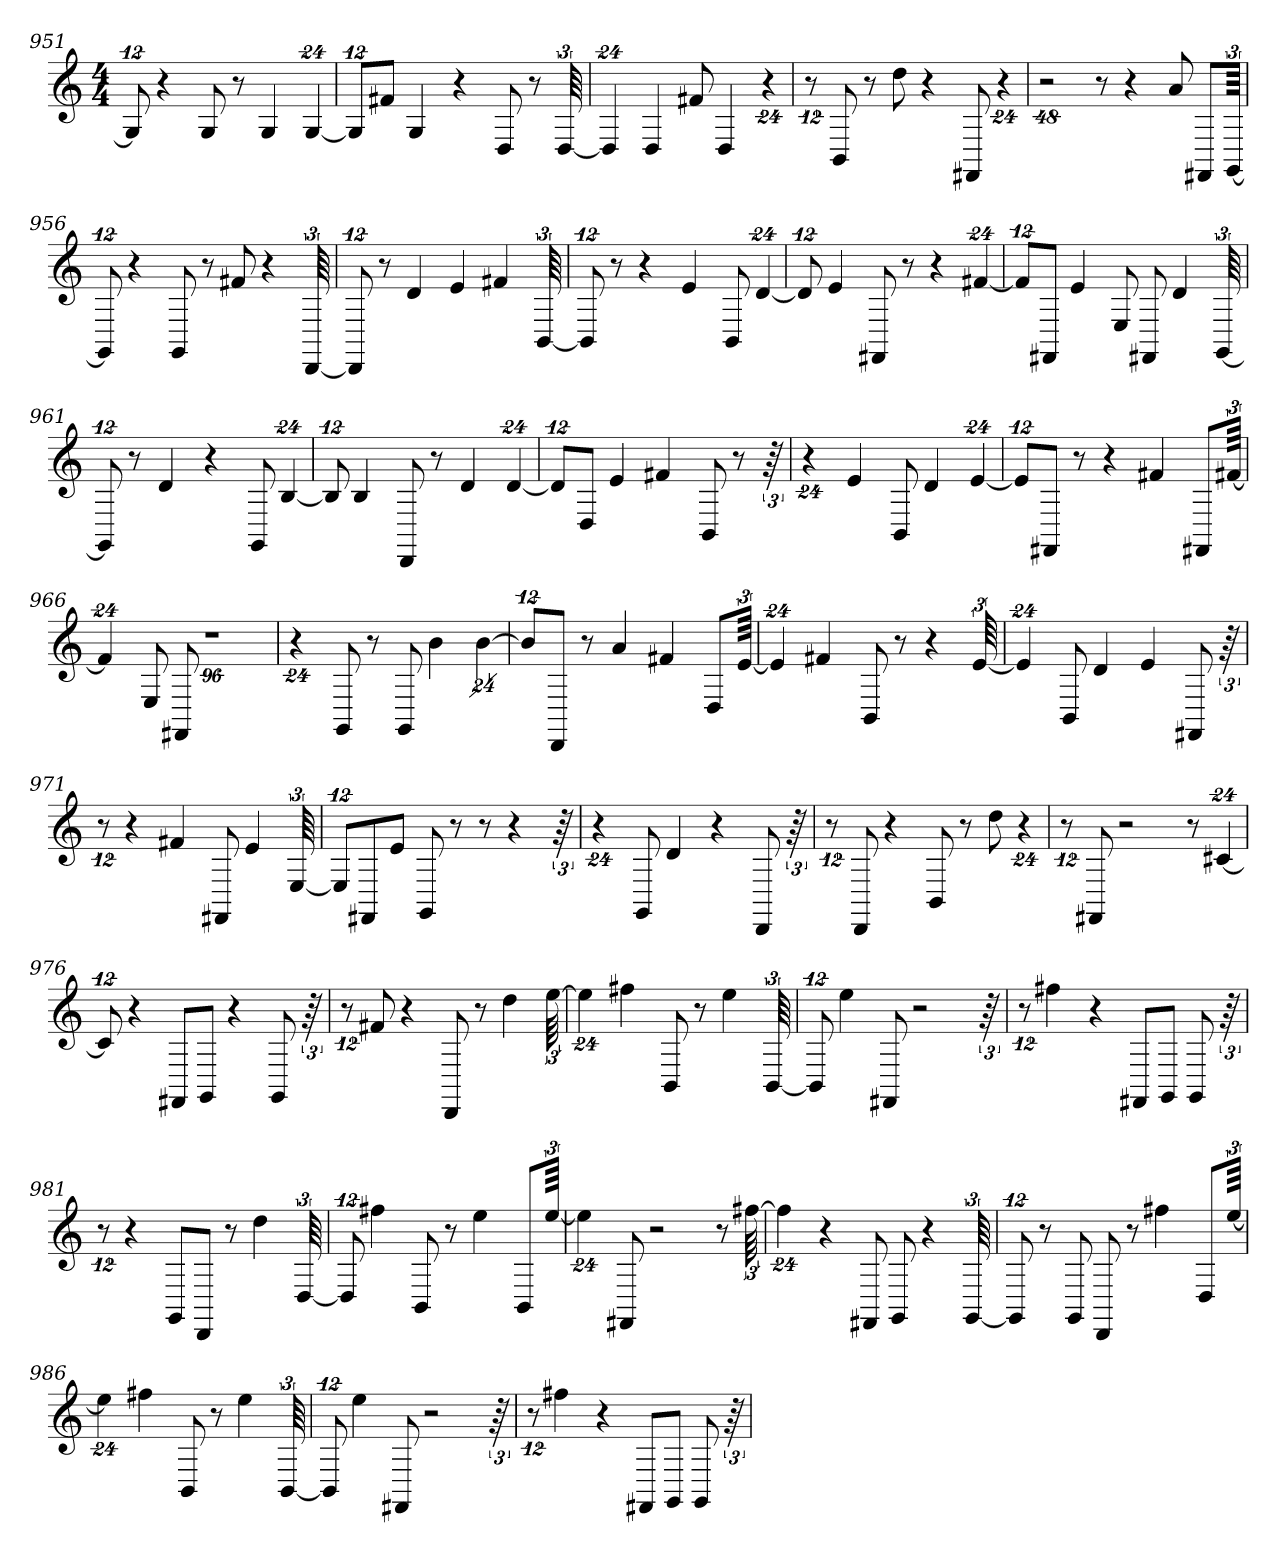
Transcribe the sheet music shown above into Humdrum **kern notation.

**kern
*part1
*staff1
*clefG2
*M4/4
=951
96%11G]
4r
8G
8r
4G
[96%13G
=952
96%11G/L]
8f#X/J
4G
4r
8D
8r
[96D
=953
96%23D]
4D
8f#X
4D
96%13r
=954
96%11r
8BB
8r
8dd
4r
8FF#X
96%13r
=955
96%35r
8r
4r
8a
8FF#X/L
[96GG/Jkkk
=956
96%11GG]
4r
8GG
8r
8f#X
4r
[96DD
=957
96%11DD]
8r
4d
4e
4f#X
[96BB
=958
96%11BB]
8r
4r
4e
8BB
[96%13d
=959
96%11d]
4e
8FF#X
8r
4r
[96%13f#X
=960
96%11f#/L]
8FF#X/J
4e
8E
8FF#X
4d
[96GG
=961
96%11GG]
8r
4d
4r
8GG
[96%13B
=962
96%11B]
4B
8DD
8r
4d
[96%13d
=963
96%11d/L]
8D/J
4e
4f#X
8BB
8r
96r
=964
96%23r
4e
8BB
4d
[96%13e
=965
96%11e/L]
8FF#X/J
8r
4r
4f#X
8FF#X/L
[96f#X/Jkkk
=966
96%23f#]
8E
8FF#X
96%49r
=967
96%23r
8GG
8r
8GG
4b
[96%13b
=968
96%11b/L]
8DD/J
8r
4a
4f#X
8D/L
[96e/Jkkk
=969
96%23e]
4f#X
8BB
8r
4r
[96e
=970
96%23e]
8BB
4d
4e
8FF#X
96r
=971
96%11r
4r
4f#X
8FF#X
4e
[96E
=972
96%11E/L]
8FF#X/
8e/J
8GG
8r
8r
4r
96r
=973
96%23r
8GG
4d
4r
8DD
96r
=974
96%11r
8DD
4r
8BB
8r
8dd
96%13r
=975
96%11r
8FF#X
2r
8r
[96%13c#X
=976
96%11c#]
4r
8FF#X/L
8GG/J
4r
8GG
96r
=977
96%11r
8f#X
4r
8DD
8r
4dd
[96ee
=978
96%23ee]
4ff#X
8BB
8r
4ee
[96BB
=979
96%11BB]
4ee
8FF#X
2r
96r
=980
96%11r
4ff#X
4r
8FF#X/L
8GG/J
8GG
96r
=981
96%11r
4r
8GG/L
8DD/J
8r
4dd
[96D
=982
96%11D]
4ff#X
8BB
8r
4ee
8BB/L
[96ee/Jkkk
=983
96%23ee]
8FF#X
2r
8r
[96ff#X
=984
96%23ff#]
4r
8FF#X
8GG
4r
[96GG
=985
96%11GG]
8r
8GG
8DD
8r
4ff#X
8D/L
[96ee/Jkkk
=986
96%23ee]
4ff#X
8BB
8r
4ee
[96BB
=987
96%11BB]
4ee
8FF#X
2r
96r
=988
96%11r
4ff#X
4r
8FF#X/L
8GG/J
8GG
96r
=
*-
